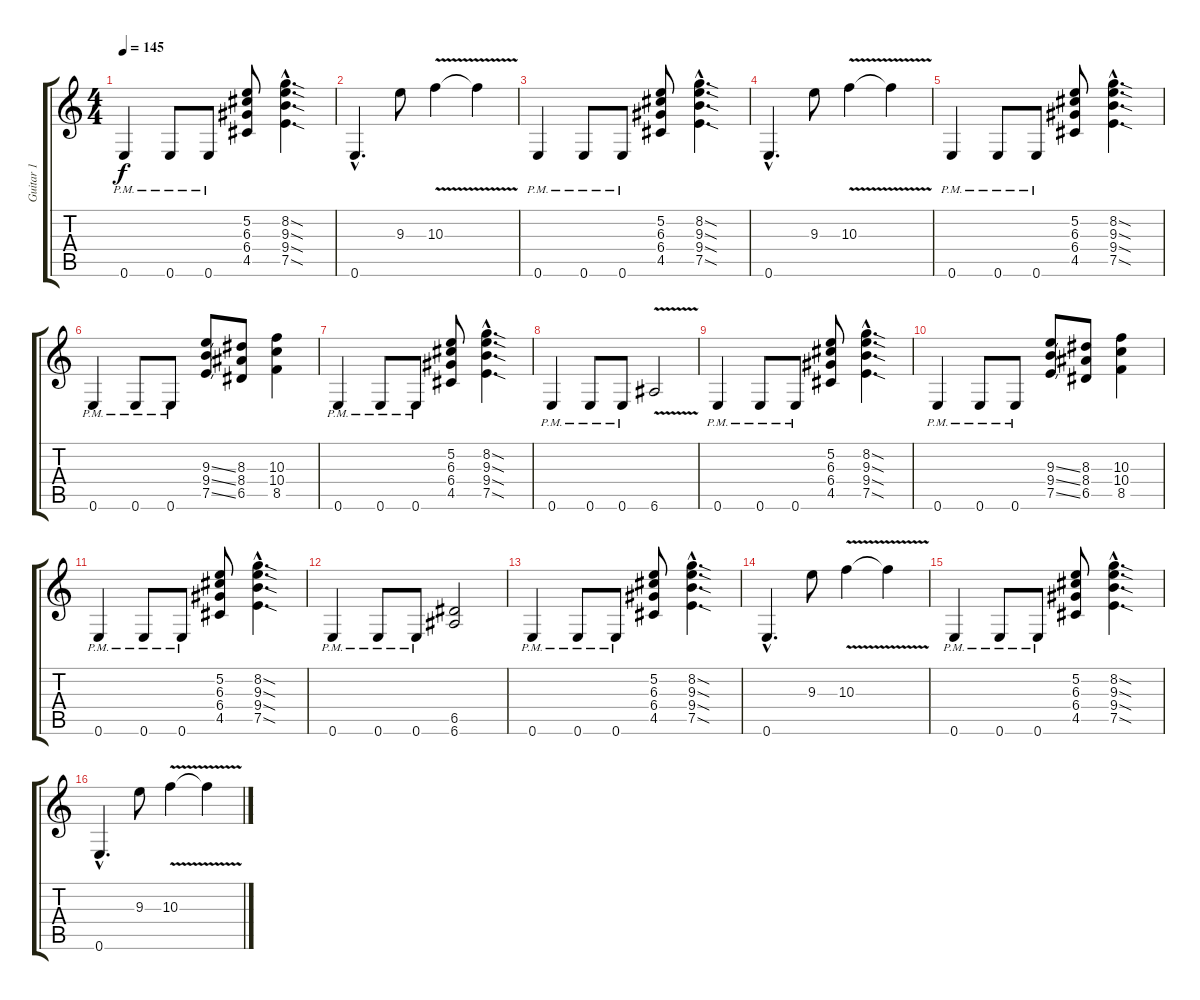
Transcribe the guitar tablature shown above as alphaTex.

\track ("Guitar 1" "Guitar 1") {instrument distortionguitar}
\staff {score tabs}
\tuning (E4 B3 G3 D3 A2 E2) {hide}
\ts (4 4)
\tempo 145
\clef g2
\ks c
0.6{pm}.4{dy f} 0.6{pm}.8 0.6{pm}.8 (5.2 6.3 6.4 4.5).8 (8.2{sod hac} 9.3{sod hac} 9.4{sod hac} 7.5{sod hac}).4{d} |
0.6{hac}.4{d} 9.3.8 10.3{v}.4 10.3{t}.4 |
0.6{pm}.4 0.6{pm}.8 0.6{pm}.8 (5.2 6.3 6.4 4.5).8 (8.2{sod hac} 9.3{sod hac} 9.4{sod hac} 7.5{sod hac}).4{d} |
0.6{hac}.4{d} 9.3.8 10.3{v}.4 10.3{t}.4 |
0.6{pm}.4 0.6{pm}.8 0.6{pm}.8 (5.2 6.3 6.4 4.5).8 (8.2{sod hac} 9.3{sod hac} 9.4{sod hac} 7.5{sod hac}).4{d} |
0.6{pm}.4 0.6{pm}.8 0.6{pm}.8 (9.3{ss} 9.4{ss} 7.5{ss}).8 (8.3 8.4 6.5).8 (10.3 10.4 8.5).4 |
0.6{pm}.4 0.6{pm}.8 0.6{pm}.8 (5.2 6.3 6.4 4.5).8 (8.2{sod hac} 9.3{sod hac} 9.4{sod hac} 7.5{sod hac}).4{d} |
0.6{pm}.4 0.6{pm}.8 0.6{pm}.8 6.6{v}.2 |
0.6{pm}.4 0.6{pm}.8 0.6{pm}.8 (5.2 6.3 6.4 4.5).8 (8.2{sod hac} 9.3{sod hac} 9.4{sod hac} 7.5{sod hac}).4{d} |
0.6{pm}.4 0.6{pm}.8 0.6{pm}.8 (9.3{ss} 9.4{ss} 7.5{ss}).8 (8.3 8.4 6.5).8 (10.3 10.4 8.5).4 |
0.6{pm}.4 0.6{pm}.8 0.6{pm}.8 (5.2 6.3 6.4 4.5).8 (8.2{sod hac} 9.3{sod hac} 9.4{sod hac} 7.5{sod hac}).4{d} |
0.6{pm}.4 0.6{pm}.8 0.6{pm}.8 (6.5 6.6).2 |
0.6{pm}.4 0.6{pm}.8 0.6{pm}.8 (5.2 6.3 6.4 4.5).8 (8.2{sod hac} 9.3{sod hac} 9.4{sod hac} 7.5{sod hac}).4{d} |
0.6{hac}.4{d} 9.3.8 10.3{v}.4 10.3{t}.4 |
0.6{pm}.4 0.6{pm}.8 0.6{pm}.8 (5.2 6.3 6.4 4.5).8 (8.2{sod hac} 9.3{sod hac} 9.4{sod hac} 7.5{sod hac}).4{d} |
0.6{hac}.4{d} 9.3.8 10.3{v}.4 10.3{t}.4
